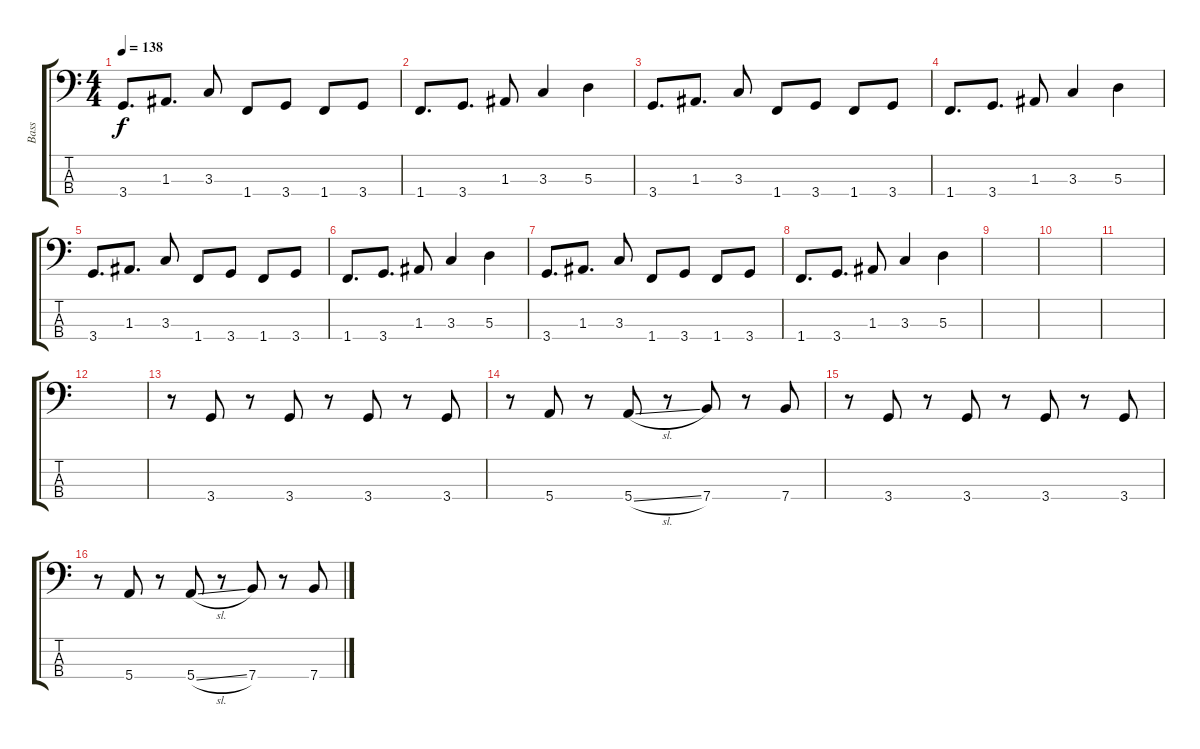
\track ("Bass" "Bass") {instrument electricbassfinger}
\staff {score tabs}
\tuning (G2 D2 A1 E1) {hide}
\ts (4 4)
\tempo 138
\clef f4
\ks c
3.4.8{d dy f} 1.3.8{d} 3.3.8 1.4.8 3.4.8 1.4.8 3.4.8 |
1.4.8{d} 3.4.8{d} 1.3.8 3.3.4 5.3.4 |
3.4.8{d} 1.3.8{d} 3.3.8 1.4.8 3.4.8 1.4.8 3.4.8 |
1.4.8{d} 3.4.8{d} 1.3.8 3.3.4 5.3.4 |
3.4.8{d} 1.3.8{d} 3.3.8 1.4.8 3.4.8 1.4.8 3.4.8 |
1.4.8{d} 3.4.8{d} 1.3.8 3.3.4 5.3.4 |
3.4.8{d} 1.3.8{d} 3.3.8 1.4.8 3.4.8 1.4.8 3.4.8 |
1.4.8{d} 3.4.8{d} 1.3.8 3.3.4 5.3.4 |
|
|
|
|
r.8 3.4.8 r.8 3.4.8 r.8 3.4.8 r.8 3.4.8 |
r.8 5.4.8 r.8 5.4{sl}.8 r.8 7.4.8 r.8 7.4.8 |
r.8 3.4.8 r.8 3.4.8 r.8 3.4.8 r.8 3.4.8 |
r.8 5.4.8 r.8 5.4{sl}.8 r.8 7.4.8 r.8 7.4.8
